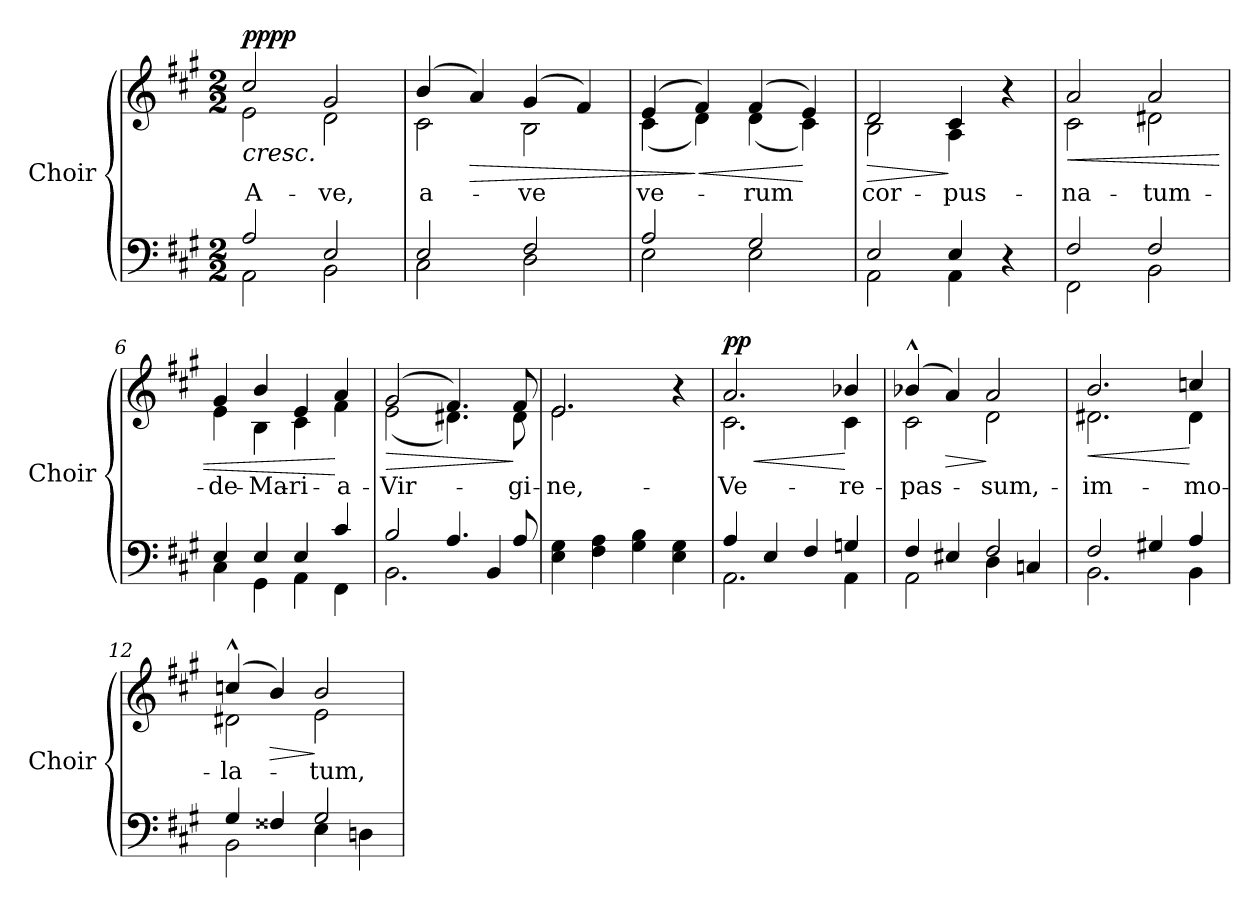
**kern	**kern	**text	**dynam
*part1	*part1	*part1	*part1
*staff2	*staff1	*staff1	*staff1/2
*I"Choir	*	*	*
*I'Choir	*	*	*
!!LO:PB:g=z
*clefF4	*clefG2	*	*
*k[f#c#g#]	*k[f#c#g#]	*	*
*A:	*A:	*	*
*M2/2	*M2/2	*	*
*MM60	*MM60	*	*
=1	=1	=1	=1
*^	*	*	*
!	!	!	!LO:LY:b:color=#000000	!LO:HP:b
*	*	*^	*	*
2Ai/	2AAi\	2cc#i/	2ei\	A-	< pp pp
!	!	!	!	!LO:LY:b:color=#000000	!
2Ei/	2BBi\	2g#i/	2di\	-ve,	.
=2	=2	=2	=2	=2	=2
!	!	!	!	!LO:LY:b:color=#000000	!
2Ei/	2C#i\	(4bi/	2c#i\	a-	.
!	!	!	!	!	!LO:HP:b
.	.	4ai/)	.	.	>
!	!	!	!	!LO:LY:b:color=#000000	!
2F#i/	2Di\	(4g#i/	2Bi\	-ve	.
.	.	4f#i/)	.	.	.
*v	*v	*	*	*	*
*	*v	*v	*	*
.	.	.	[
=3	=3	=3	=3
*^	*	*	*
!	!	!	!LO:LY:b:color=#000000	!
*	*	*^	*	*
2Ai/	2Ei\	(4ei/	(4c#i\	ve-	.
!	!	!	!	!	!LO:HP:n=1:b
.	.	4f#i/)	4di\)	.	] <
!	!	!	!	!LO:LY:b:color=#000000	!
2G#i/	2Ei\	(4f#i/	(4di\	-rum	.
.	.	4ei/)	4c#i\)	.	[
=4	=4	=4	=4	=4	=4
!	!	!	!	!LO:LY:b:color=#000000	!LO:HP:b
2Ei/	2AAi\	2di/	2Bi\	cor-	>
!	!	!	!	!LO:LY:b:color=#000000	!
4Ei/	4AAi\	4c#i/	4Ai\	-pus-	]
4r	4ryy	4r	4ryy	.	.
=5	=5	=5	=5	=5	=5
!	!	!	!	!LO:LY:b:color=#000000	!LO:HP:b
2F#i/	2FF#i\	2ai/	2c#i\	-na-	<
!	!	!	!	!LO:LY:b:color=#000000	!
2F#i/	2BBi\	2ai/	2d#Xi\	-tum-	.
=6	=6	=6	=6	=6	=6
!	!	!	!	!LO:LY:b:color=#000000	!
4Ei/	4C#i\	4g#i/	4ei\	-de-	.
!	!	!	!	!LO:LY:b:color=#000000	!
4Ei/	4GG#i\	4bi/	4Bi\	-Ma-	.
!	!	!	!	!LO:LY:b:color=#000000	!
4Ei/	4AAi\	4ei/	4c#i\	-ri-	.
!	!	!	!	!LO:LY:b:color=#000000	!
4c#i/	4FF#i\	4ai/	4f#i\	-a-	[
!!LO:LB:g=z	!!
=7	=7	=7	=7	=7	=7
!	!	!	!	!LO:LY:b:color=#000000	!LO:HP:b
2Bi/	2.BBi\	(2g#i/	(2ei\	-Vir-	>
4.Ai/	.	4.f#i/)	4.d#Xi\)	.	.
.	4BBi/	.	.	.	.
!	!	!	!	!LO:LY:b:color=#000000	!
8Ai/	.	8f#i/	8d#i\	-gi-	]
*v	*v	*	*	*	*
=8	=8	=8	=8	=8
!	!	!	!LO:LY:b:color=#000000	!
4Ei\ 4G#i	2.ei/	2.ei\	-ne,-	.
4F#i\ 4Ai	.	.	.	.
4G#i\ 4Bi	.	.	.	.
4Ei\ 4G#i	4r	4ryy	.	.
=9	=9	=9	=9	=9
*^	*	*	*	*
!	!	!	!	!LO:LY:b:color=#000000	!LO:HP:b
4Ai/	2.AAi\	2.ai/	2.c#i\	-Ve-	< p p
4Ei/	.	.	.	.	.
4F#i/	.	.	.	.	.
!	!	!	!	!LO:LY:b:color=#000000	!
4Gni/	4AAi\	4b-Xi/	4c#i\	-re-	[
=10	=10	=10	=10	=10	=10
!	!	!	!	!LO:LY:b:color=#000000	!
4F#i/	2AAi\	(4b-X^^i/	2c#i\	-pas-	.
!	!	!	!	!	!LO:HP:b
4E#Xi/	.	4ai/)	.	.	>
!	!	!	!	!LO:LY:b:color=#000000	!
2F#i/	4Di\	2ai/	2di\	-sum,-	]
.	4Cni/	.	.	.	.
=11	=11	=11	=11	=11	=11
!	!	!	!	!LO:LY:b:color=#000000	!LO:HP:b
2F#i/	2.BBi\	2.bi/	2.d#Xi\	-im-	<
4G#Xi/	.	.	.	.	.
!	!	!	!	!LO:LY:b:color=#000000	!
4Ai/	4BBi\	4ccni/	4d#i\	-mo-	[
=12	=12	=12	=12	=12	=12
!	!	!	!	!LO:LY:b:color=#000000	!
4G#i/	2BBi\	(4ccn^^i/	2d#Xi\	-la-	.
!	!	!	!	!	!LO:HP:b
4F##Xi/	.	4bi/)	.	.	>
!	!	!	!	!LO:LY:b:color=#000000	!
2G#i/	4Ei\	2bi/	2ei\	-tum,-	]
.	4Dni\	.	.	.	.
*v	*v	*	*	*	*
*	*v	*v	*	*
=	=	=	=
*-	*-	*-	*-
